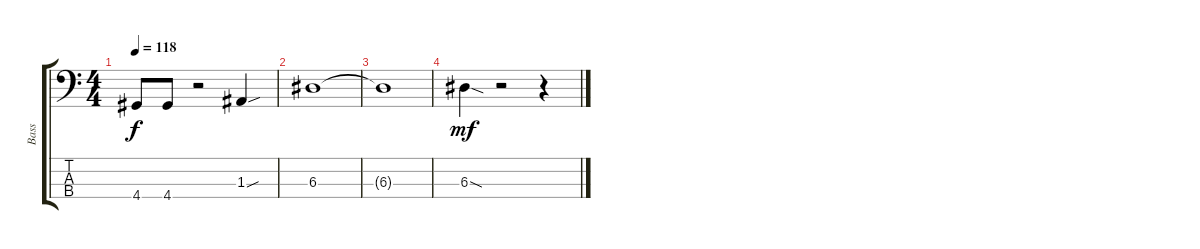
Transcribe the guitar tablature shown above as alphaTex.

\track ("Bass" "Bass") {instrument electricbassfinger}
\staff {score tabs}
\tuning (G2 D2 A1 E1) {hide}
\ts (4 4)
\tempo 118
\clef f4
\ks c
4.4.8{dy f} 4.4.8 r.2 1.3{sou}.4 |
6.3.1 |
6.3{t}.1 |
6.3{sod}.4{dy mf} r.2 r.4
